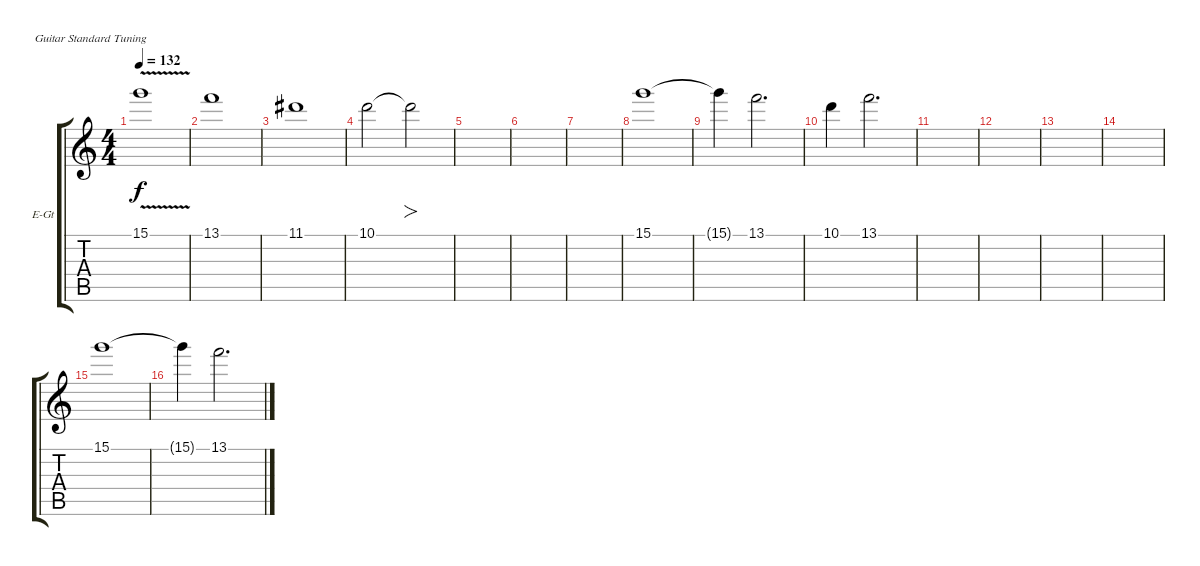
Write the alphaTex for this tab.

\defaultSystemsLayout 4
\bracketExtendMode groupsimilarinstruments
\firstSystemTrackNameOrientation horizontal
\otherSystemsTrackNameOrientation horizontal
\track ("Sawtooth" "E-Gt") {instrument electricguitarclean}
\staff {score tabs}
\tuning (E4 B3 G3 D3 A2 E2)
\ts (4 4)
\tempo 132
\clef g2
\scale
0.333333
\ks c
15.1{v}.1{dy f} |
\scale
0.333333 13.1.1 |
\scale
0.333333 11.1.1 |
\scale
0.333333 10.1.2 10.1{t}.2{fo} |
\scale
0.333333 |
\scale
0.333333 |
\scale
0.333333 |
\scale
0.333333 15.1.1 |
\scale
0.333333 15.1{t}.4 13.1.2{d} |
\scale
0.333333 10.1.4 13.1.2{d} |
\scale
0.333333 |
\scale
0.333333 |
\scale
0.333333 |
\scale
0.333333 |
\scale
0.333333 15.1.1 |
\scale
0.333333 15.1{t}.4 13.1.2{d}
